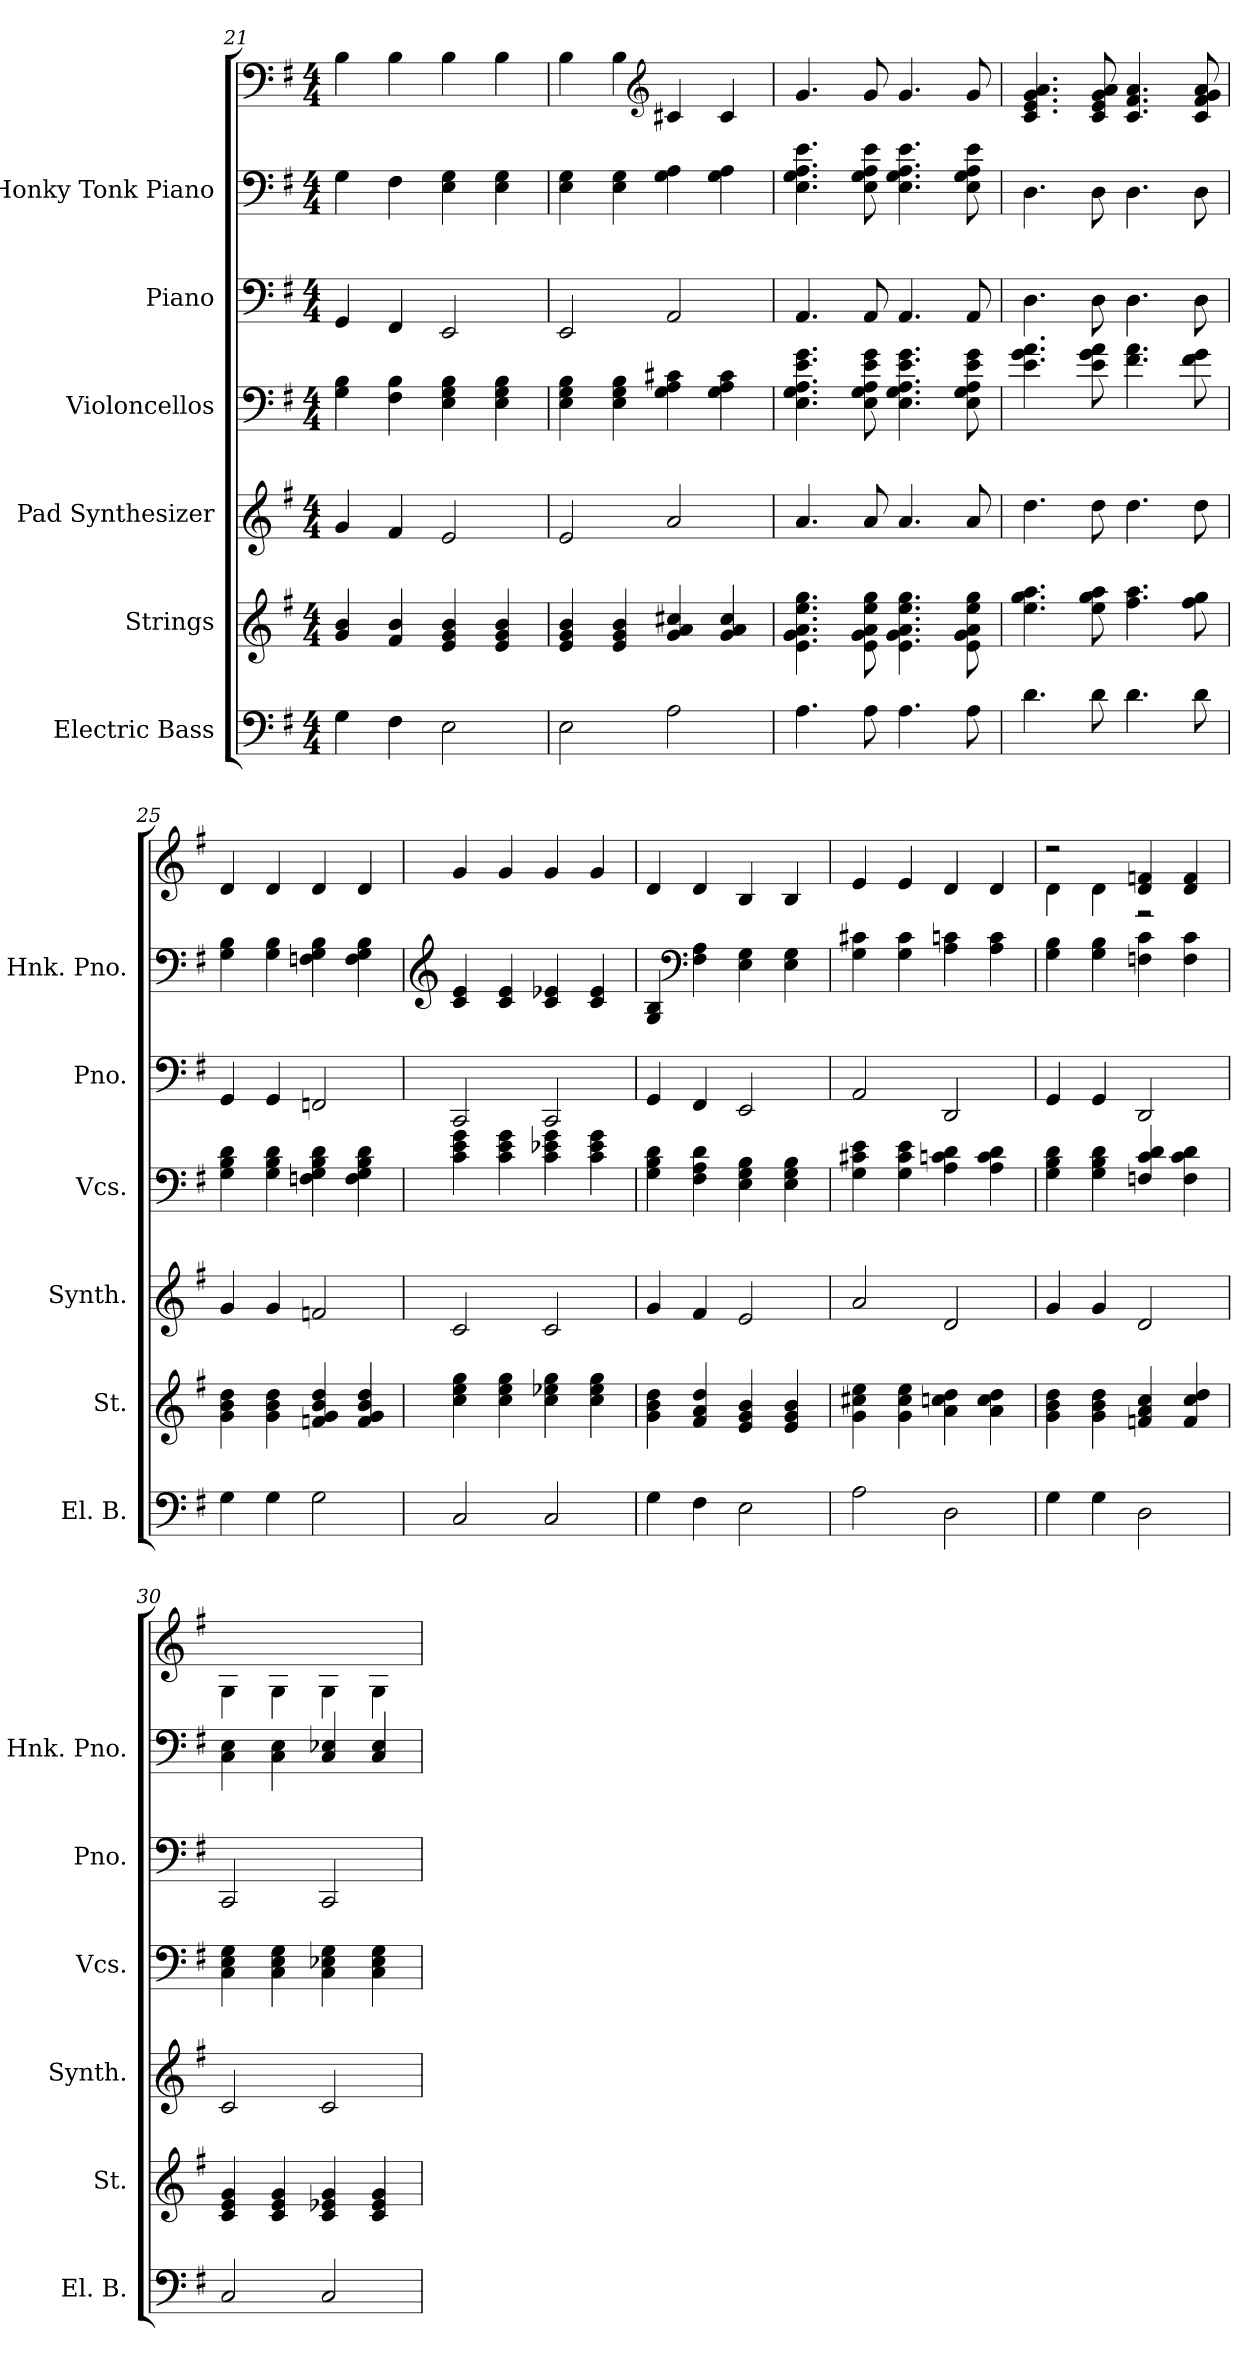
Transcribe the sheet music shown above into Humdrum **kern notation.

**kern	**kern	**kern	**kern	**kern	**kern	**kern
*part6	*part5	*part4	*part3	*part2	*part1	*part1
*staff7	*staff6	*staff5	*staff4	*staff3	*staff2	*staff1
*I"Electric Bass	*I"Strings	*I"Pad Synthesizer	*I"Violoncellos	*I"Piano	*I"Honky Tonk Piano	*
*I'El. B.	*I'St.	*I'Synth.	*I'Vcs.	*I'Pno.	*I'Hnk. Pno.	*
*clefF4	*clefG2	*clefG2	*clefF4	*clefF4	*clefF4	*clefF4
*ITrd7c12	*	*	*	*	*	*
*k[f#]	*k[f#]	*k[f#]	*k[f#]	*k[f#]	*k[f#]	*k[f#]
*M4/4	*M4/4	*M4/4	*M4/4	*M4/4	*M4/4	*M4/4
=21	=21	=21	=21	=21	=21	=21
4GG\	4g/ 4b/	4g/	4G\ 4B\	4GG/	4G\	4B\
4FF#\	4f#/ 4b/	4f#/	4F#\ 4B\	4FF#/	4F#\	4B\
2EE\	4e/ 4g/ 4b/	2e/	4E\ 4G\ 4B\	2EE/	4E\ 4G\	4B\
.	4e/ 4g/ 4b/	.	4E\ 4G\ 4B\	.	4E\ 4G\	4B\
!!LO:PB:g=z
=22	=22	=22	=22	=22	=22	=22
2EE\	4e/ 4g/ 4b/	2e/	4E\ 4G\ 4B\	2EE/	4E\ 4G\	4B\
.	4e/ 4g/ 4b/	.	4E\ 4G\ 4B\	.	4E\ 4G\	4B\
*	*	*	*	*	*	*clefG2
2AA\	4g/ 4a/ 4cc#X/	2a/	4G\ 4A\ 4c#X\	2AA/	4G\ 4A\	4c#X/
.	4g/ 4a/ 4cc#/	.	4G\ 4A\ 4c#\	.	4G\ 4A\	4c#/
=23	=23	=23	=23	=23	=23	=23
4.AA\	4.e\ 4.g\ 4.a\ 4.ee\ 4.gg\	4.a/	4.E\ 4.G\ 4.A\ 4.e\ 4.g\	4.AA/	4.E\ 4.G\ 4.A\ 4.e\	4.g/
8AA\	8e\ 8g\ 8a\ 8ee\ 8gg\	8a/	8E\ 8G\ 8A\ 8e\ 8g\	8AA/	8E\ 8G\ 8A\ 8e\	8g/
4.AA\	4.e\ 4.g\ 4.a\ 4.ee\ 4.gg\	4.a/	4.E\ 4.G\ 4.A\ 4.e\ 4.g\	4.AA/	4.E\ 4.G\ 4.A\ 4.e\	4.g/
8AA\	8e\ 8g\ 8a\ 8ee\ 8gg\	8a/	8E\ 8G\ 8A\ 8e\ 8g\	8AA/	8E\ 8G\ 8A\ 8e\	8g/
=24	=24	=24	=24	=24	=24	=24
4.D\	4.ee\ 4.gg\ 4.aa\	4.dd\	4.e\ 4.g\ 4.a\	4.D\	4.D\	4.c/ 4.e/ 4.g/ 4.a/
8D\	8ee\ 8gg\ 8aa\	8dd\	8e\ 8g\ 8a\	8D\	8D\	8c/ 8e/ 8g/ 8a/
4.D\	4.ff#\ 4.aa\	4.dd\	4.f#\ 4.a\	4.D\	4.D\	4.c/ 4.f#/ 4.a/
8D\	8ff#\ 8gg\	8dd\	8f#\ 8g\	8D\	8D\	8c/ 8f#/ 8g/ 8a/
=25	=25	=25	=25	=25	=25	=25
4GG\	4g\ 4b\ 4dd\	4g/	4G\ 4B\ 4d\	4GG/	4G\ 4B\	4d/
4GG\	4g\ 4b\ 4dd\	4g/	4G\ 4B\ 4d\	4GG/	4G\ 4B\	4d/
2GG\	4fn/ 4g/ 4b/ 4dd/	2fn/	4Fn\ 4G\ 4B\ 4d\	2FFn/	4Fn\ 4G\ 4B\	4d/
.	4f/ 4g/ 4b/ 4dd/	.	4F\ 4G\ 4B\ 4d\	.	4F\ 4G\ 4B\	4d/
=26	=26	=26	=26	=26	=26	=26
*	*	*	*	*	*clefG2	*
2CC/	4cc\ 4ee\ 4gg\	2c/	4c\ 4e\ 4g\	2CC/	4c/ 4e/	4g/
.	4cc\ 4ee\ 4gg\	.	4c\ 4e\ 4g\	.	4c/ 4e/	4g/
2CC/	4cc\ 4ee-X\ 4gg\	2c/	4c\ 4e-X\ 4g\	2CC/	4c/ 4e-X/	4g/
.	4cc\ 4ee-\ 4gg\	.	4c\ 4e-\ 4g\	.	4c/ 4e-/	4g/
!!LO:PB:g=z
=27	=27	=27	=27	=27	=27	=27
4GG\	4g\ 4b\ 4dd\	4g/	4G\ 4B\ 4d\	4GG/	4G/ 4B/	4d/
*	*	*	*	*	*clefF4	*
4FF#\	4f#/ 4a/ 4dd/	4f#/	4F#\ 4A\ 4d\	4FF#/	4F#\ 4A\	4d/
2EE\	4e/ 4g/ 4b/	2e/	4E\ 4G\ 4B\	2EE/	4E\ 4G\	4B/
.	4e/ 4g/ 4b/	.	4E\ 4G\ 4B\	.	4E\ 4G\	4B/
=28	=28	=28	=28	=28	=28	=28
2AA\	4g\ 4cc#X\ 4ee\	2a/	4G\ 4c#X\ 4e\	2AA/	4G\ 4c#X\	4e/
.	4g\ 4cc#\ 4ee\	.	4G\ 4c#\ 4e\	.	4G\ 4c#\	4e/
2DD\	4a\ 4ccn\ 4dd\	2d/	4A\ 4cn\ 4d\	2DD/	4A\ 4cn\	4d/
.	4a\ 4cc\ 4dd\	.	4A\ 4c\ 4d\	.	4A\ 4c\	4d/
=29	=29	=29	=29	=29	=29	=29
*	*	*	*	*	*	*^
4GG\	4g\ 4b\ 4dd\	4g/	4G\ 4B\ 4d\	4GG/	4G\ 4B\	2r	4d\
4GG\	4g\ 4b\ 4dd\	4g/	4G\ 4B\ 4d\	4GG/	4G\ 4B\	.	4d\
2DD\	4fn/ 4a/ 4cc/	2d/	4Fn/ 4c/ 4d/	2DD/	4Fn\ 4c\	4d/ 4fn/	2r
.	4f/ 4cc/ 4dd/	.	4F\ 4c\ 4d\	.	4F\ 4c\	4d/ 4f/	.
*	*	*	*	*	*	*v	*v
=30	=30	=30	=30	=30	=30	=30
2CC/	4c/ 4e/ 4g/	2c/	4C\ 4E\ 4G\	2CC/	4C\ 4E\	4G\
.	4c/ 4e/ 4g/	.	4C\ 4E\ 4G\	.	4C\ 4E\	4G\
2CC/	4c/ 4e-X/ 4g/	2c/	4C\ 4E-X\ 4G\	2CC/	4C/ 4E-X/	4G\
.	4c/ 4e-/ 4g/	.	4C\ 4E-\ 4G\	.	4C/ 4E-/	4G\
=	=	=	=	=	=	=
*-	*-	*-	*-	*-	*-	*-
